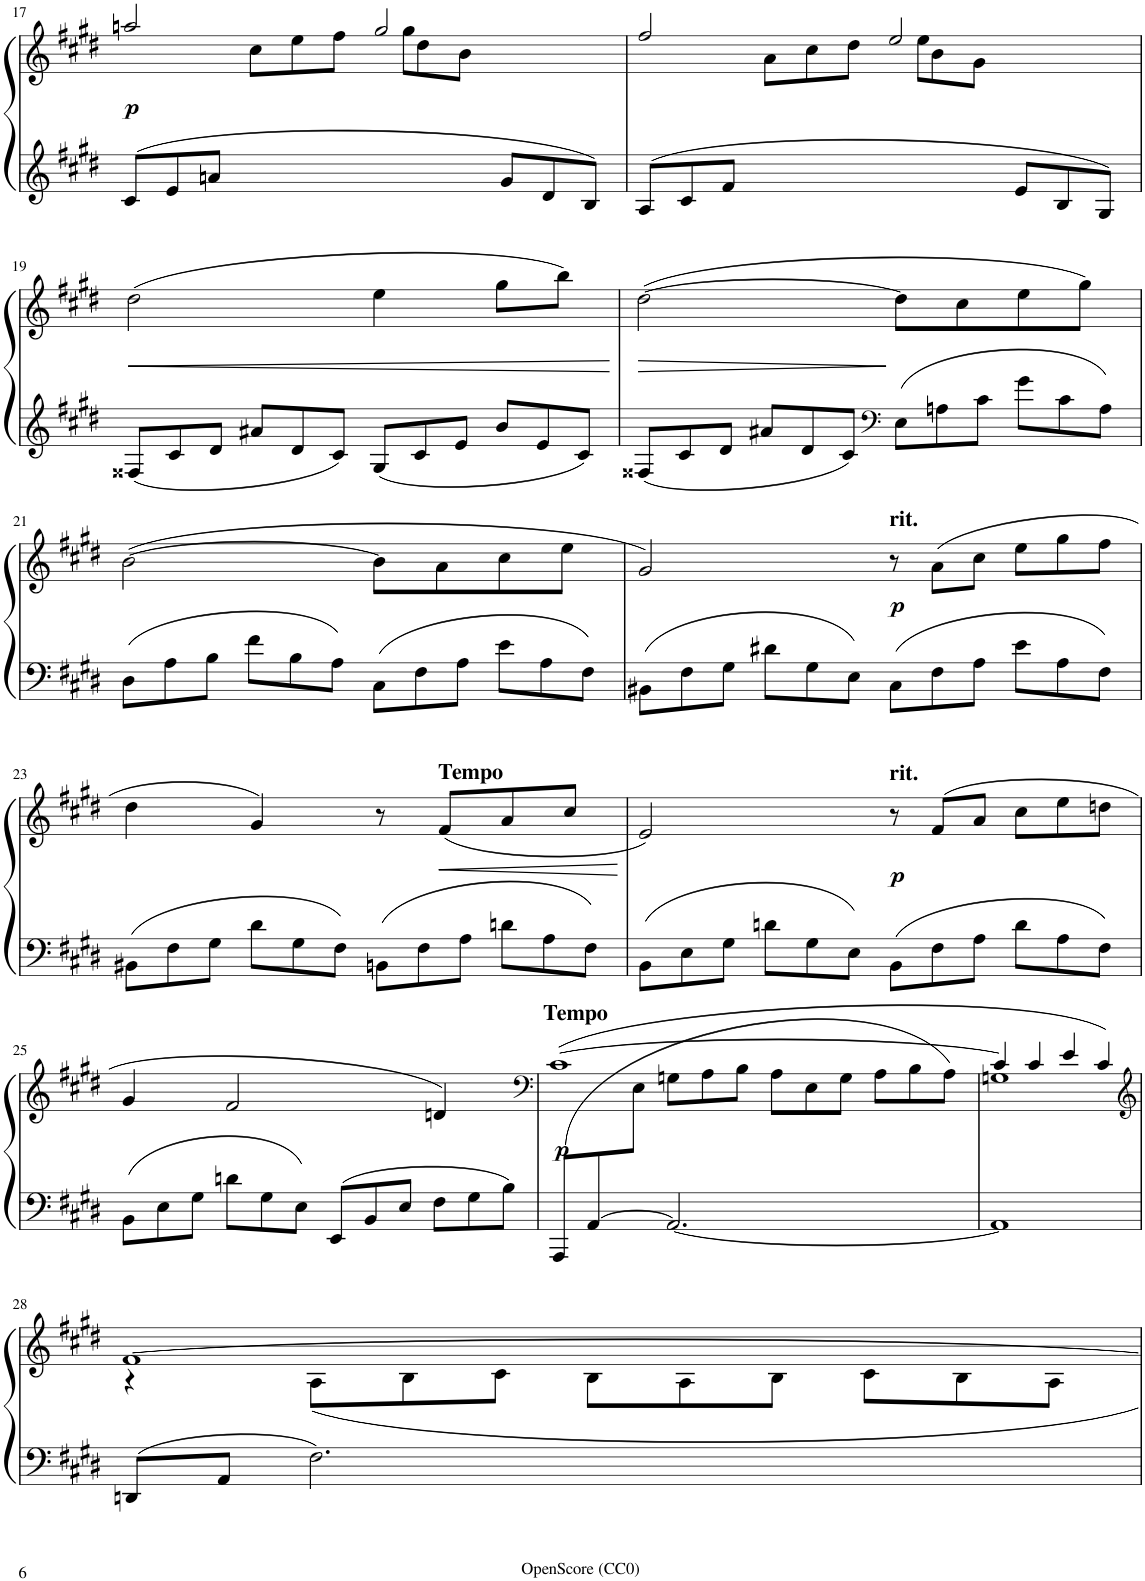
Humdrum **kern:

**kern	**kern	**dynam
*part1	*part1	*part1
*staff2	*staff1	*staff1/2
*I"Piano	*	*
*I'Pno.	*	*
!!LO:PB:g=z
*clefG2	*clefG2	*
*k[f#c#g#d#]	*k[f#c#g#d#]	*
*M4/4	*M4/4	*
*met(c)	*met(c)	*
*Xtuplet	*	*
=17	=17	=17
*	*^	*
!	!	!	!LO:DY:b
12c#/L	2aan/	4ryy	p
12e/	.	.	.
12an/J	.	.	.
*	*	*Xtuplet	*
2ryy	.	12cc#\L	.
.	.	12ee\	.
.	.	12ff#\J	.
.	2gg#/	12gg#\L	.
.	.	12dd#\	.
.	.	12b\J	.
12g#/L	.	4ryy	.
12d#/	.	.	.
12B/J	.	.	.
=18	=18	=18	=18
12A/L	2ff#/	4ryy	.
12c#/	.	.	.
12f#/J	.	.	.
2ryy	.	12a\L	.
.	.	12cc#\	.
.	.	12dd#\J	.
.	2ee/	12ee\L	.
.	.	12b\	.
.	.	12g#\J	.
12e/L	.	4ryy	.
12B/	.	.	.
12G#/J	.	.	.
*	*v	*v	*
!!LO:LB:g=z
=19	=19	=19
!	!	!LO:HP:b
12F##X/L	(2dd#\	<
12c#/	.	.
12d#/J	.	.
12a#X/L	.	.
12d#/	.	.
12c#/J	.	.
12G#/L	4ee\	.
12c#/	.	.
12e/J	.	.
12b/L	8gg#\L	.
12e/	.	.
.	8bb\J)	.
12c#/J	.	.
.	.	[
=20	=20	=20
!	!	!LO:HP:b
12F##X/L	([2dd#\	>
12c#/	.	.
12d#/J	.	.
12a#X/L	.	.
12d#/	.	.
12c#/J	.	.
*clefF4	*	*
12E\L	8dd#\L]	]
12An\	.	.
.	8cc#\	.
12c#\J	.	.
12g#\L	8ee\	.
12c#\	.	.
.	8gg#\J)	.
12A\J	.	.
!!LO:LB:g=z
=21	=21	=21
12D#\L	([2b\	.
12A\	.	.
12B\J	.	.
12f#\L	.	.
12B\	.	.
12A\J	.	.
12C#\L	8b\L]	.
12F#\	.	.
.	8a\	.
12A\J	.	.
12e\L	8cc#\	.
12A\	.	.
.	8ee\J	.
12F#\J	.	.
=22	=22	=22
12BB#X\L	2g#/)	.
12F#\	.	.
12G#\J	.	.
12d#X\L	.	.
12G#\	.	.
12E\J	.	.
!	!LO:TX:a:B:t=rit.	!
!	!	!LO:DY:b
12C#\L	12r	p
12F#\	(12a\L	.
12A\J	12cc#\J	.
12e\L	12ee\L	.
12A\	12gg#\	.
12F#\J	12ff#\J	.
!!LO:LB:g=z
=23	=23	=23
12BB#X\L	4dd#\	.
12F#\	.	.
12G#\J	.	.
12d#\L	4g#/)	.
12G#\	.	.
12F#\J	.	.
12BBn\L	8r	.
12F#\	.	.
!	!LO:TX:a:B:t=Tempo	!
!	!	!LO:HP:b
.	(8f#/L	<
12A\J	.	.
12dn\L	8a/	.
12A\	.	.
.	8cc#/J	.
12F#\J	.	.
.	.	[
=24	=24	=24
12BB\L	2e/)	.
12E\	.	.
12G#\J	.	.
12dn\L	.	.
12G#\	.	.
12E\J	.	.
!	!LO:TX:a:B:t=rit.	!
!	!	!LO:DY:b
12BB\L	12r	p
12F#\	(12f#/L	.
12A\J	12a/J	.
12d\L	12cc#\L	.
12A\	12ee\	.
12F#\J	12ddn\J	.
!!LO:LB:g=z
=25	=25	=25
12BB\L	4g#/	.
12E\	.	.
12G#\J	.	.
12dn\L	2f#/	.
12G#\	.	.
12E\J	.	.
12EE/L	.	.
12BB/	.	.
12E/J	.	.
12F#\L	4dn/)	.
12G#\	.	.
12B\J	.	.
=26	=26	=26
*	*clefF4	*
*^	*^	*
!	!	!LO:TX:a:B:t=Tempo	!	!
!	!	!	!	!LO:DY:b
(12AAA/L	4ryy	([1c#	6ryy	p
[12AA/	.	.	.	.
6%5ryy	.	.	12E\J	.
.	2.AA/_	.	12Gn\L	.
.	.	.	12A\	.
.	.	.	12B\J	.
.	.	.	12A\L	.
.	.	.	12E\	.
.	.	.	12G\J	.
.	.	.	12A\L	.
.	.	.	12B\	.
.	.	.	12A\J)	.
*v	*v	*	*	*
=27	=27	=27	=27
1AA]	4c#/]	1Gn	.
.	4c#/	.	.
.	4e/	.	.
.	4c#/)	.	.
!!LO:LB:g=z	!!
=28	=28	=28	=28
*	*clefG2	*	*
8DDn/L	[1f#	4r	.
8AA/J	.	.	.
2.F#\	.	12A\L	.
.	.	12B\	.
.	.	12c#\J	.
.	.	12B\L	.
.	.	12A\	.
.	.	12B\J	.
.	.	12c#\L	.
.	.	12B\	.
.	.	12A\J	.
*	*v	*v	*
=	=	=
*-	*-	*-
